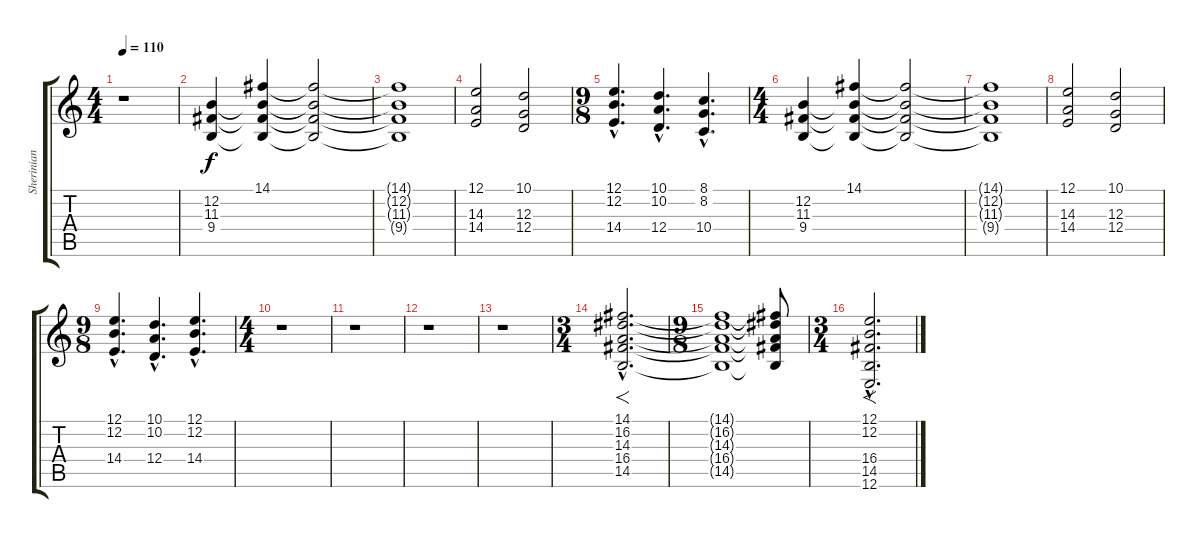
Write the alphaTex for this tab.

\track ("Sherinian Piano" "Sherinian ") {instrument brightacousticpiano}
\staff {score tabs}
\tuning (E4 B3 G3 D3 A2 E2) {hide}
\ts (4 4)
\tempo 110
\clef g2
\ks c
r.1{dy f} |
(12.2 11.3 9.4).4{instrument percussiveorgan} (14.1 12.2{t} 11.3{t} 9.4{t}).4 (14.1{t} 12.2{t} 11.3{t} 9.4{t}).2 |
(14.1{t} 12.2{t} 11.3{t} 9.4{t}).1 |
(12.1 14.3 14.4).2 (10.1 12.3 12.4).2 |
\ts (9 8)
(12.1{hac} 12.2{hac} 14.4{hac}).4{d} (10.1{hac} 10.2{hac} 12.4{hac}).4{d} (8.1{hac} 8.2{hac} 10.4{hac}).4{d} |
\ts (4 4)
(12.2 11.3 9.4).4{instrument percussiveorgan} (14.1 12.2{t} 11.3{t} 9.4{t}).4 (14.1{t} 12.2{t} 11.3{t} 9.4{t}).2 |
(14.1{t} 12.2{t} 11.3{t} 9.4{t}).1 |
(12.1 14.3 14.4).2 (10.1 12.3 12.4).2 |
\ts (9 8)
(12.1{hac} 12.2{hac} 14.4{hac}).4{d} (10.1{hac} 10.2{hac} 12.4{hac}).4{d} (12.1{hac} 12.2{hac} 14.4{hac}).4{d} |
\ts (4 4)
r.1 |
r.1 |
r.1 |
r.1 |
\ts (3 4)
(14.1{hac} 16.2{hac} 14.3{hac} 16.4{hac} 14.5{hac}).2{f d volume 9 instrument pad3polysynth} |
\ts (9 8)
(14.1{t} 16.2{t} 14.3{t} 16.4{t} 14.5{t}).1 (14.1{t} 16.2{t} 14.3{t} 16.4{t} 14.5{t}).8 |
\ts (3 4)
(12.1{hac} 12.2{hac} 16.4{hac} 14.5{hac} 12.6{hac}).2{f d}
